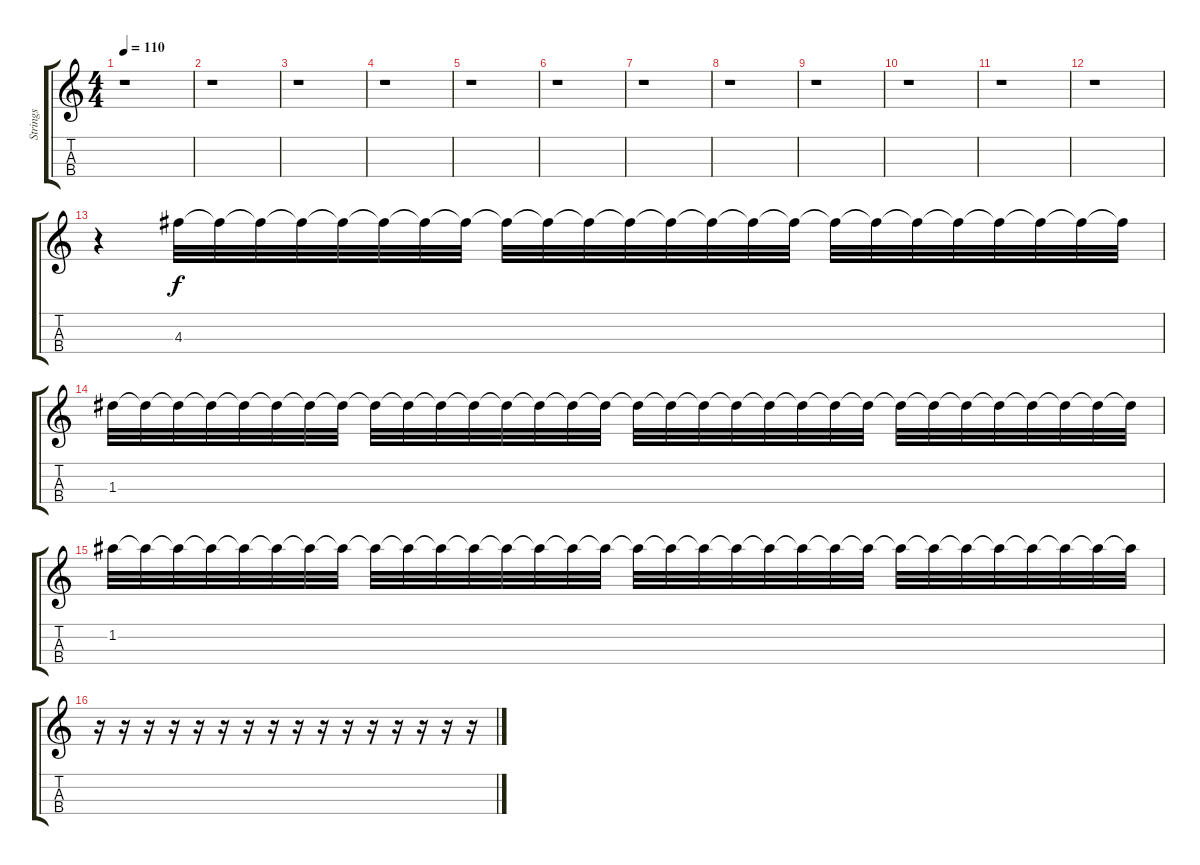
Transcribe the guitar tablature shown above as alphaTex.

\track ("Strings" "Strings") {instrument electricbassfinger}
\staff {score tabs}
\tuning (E5 A4 D4 G3) {hide}
\ts (4 4)
\tempo 110
\clef g2
\ks c
r.1{dy f} |
r.1 |
r.1 |
r.1 |
r.1 |
r.1 |
r.1 |
r.1 |
r.1 |
r.1 |
r.1 |
r.1 |
r.4 4.3.32 4.3{t}.32 4.3{t}.32 4.3{t}.32 4.3{t}.32 4.3{t}.32 4.3{t}.32 4.3{t}.32 4.3{t}.32 4.3{t}.32 4.3{t}.32 4.3{t}.32 4.3{t}.32 4.3{t}.32 4.3{t}.32 4.3{t}.32 4.3{t}.32 4.3{t}.32 4.3{t}.32 4.3{t}.32 4.3{t}.32 4.3{t}.32 4.3{t}.32 4.3{t}.32 |
1.3.32 1.3{t}.32 1.3{t}.32 1.3{t}.32 1.3{t}.32 1.3{t}.32 1.3{t}.32 1.3{t}.32 1.3{t}.32 1.3{t}.32 1.3{t}.32 1.3{t}.32 1.3{t}.32 1.3{t}.32 1.3{t}.32 1.3{t}.32 1.3{t}.32 1.3{t}.32 1.3{t}.32 1.3{t}.32 1.3{t}.32 1.3{t}.32 1.3{t}.32 1.3{t}.32 1.3{t}.32 1.3{t}.32 1.3{t}.32 1.3{t}.32 1.3{t}.32 1.3{t}.32 1.3{t}.32 1.3{t}.32 |
1.2.32 1.2{t}.32 1.2{t}.32 1.2{t}.32 1.2{t}.32 1.2{t}.32 1.2{t}.32 1.2{t}.32 1.2{t}.32 1.2{t}.32 1.2{t}.32 1.2{t}.32 1.2{t}.32 1.2{t}.32 1.2{t}.32 1.2{t}.32 1.2{t}.32 1.2{t}.32 1.2{t}.32 1.2{t}.32 1.2{t}.32 1.2{t}.32 1.2{t}.32 1.2{t}.32 1.2{t}.32 1.2{t}.32 1.2{t}.32 1.2{t}.32 1.2{t}.32 1.2{t}.32 1.2{t}.32 1.2{t}.32 |
r.16 r.16 r.16 r.16 r.16 r.16 r.16 r.16 r.16 r.16 r.16 r.16 r.16 r.16 r.16 r.16
